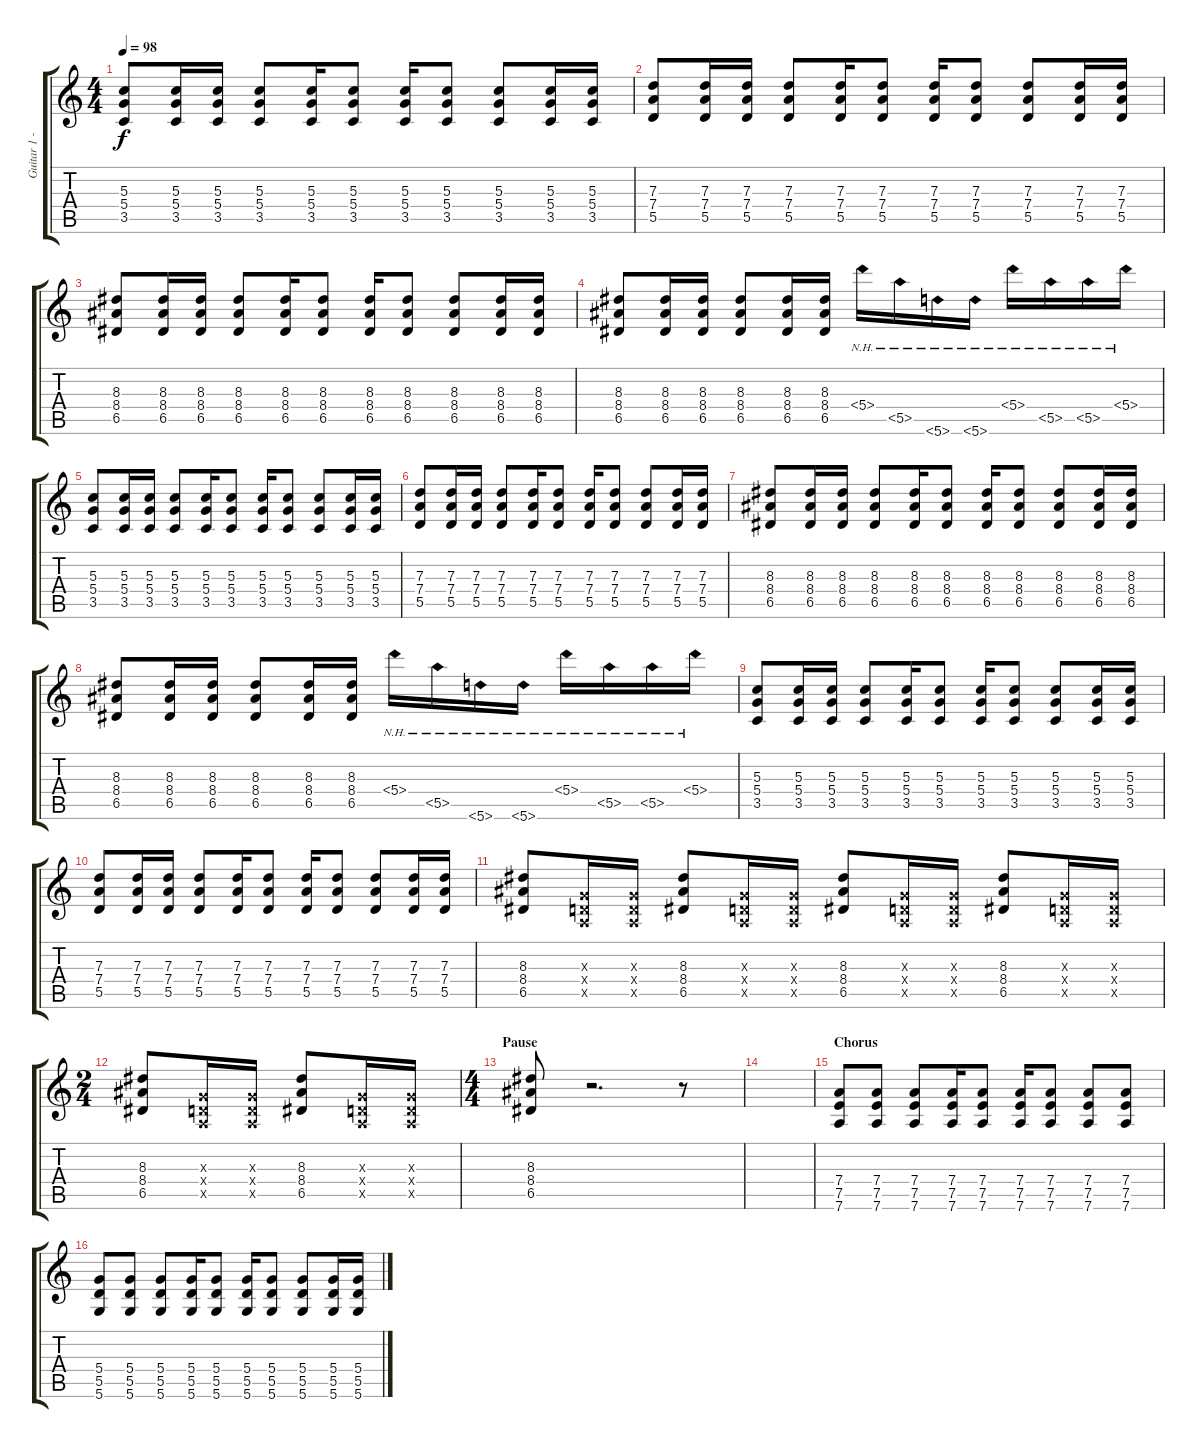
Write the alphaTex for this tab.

\track ("Guitar 1 - Dave" "Guitar 1 -") {instrument distortionguitar}
\staff {score tabs}
\tuning (E4 B3 G3 D3 A2 D2) {hide}
\ts (4 4)
\tempo 98
\clef g2
\ks c
(5.3 5.4 3.5).8{dy f} (5.3 5.4 3.5).16 (5.3 5.4 3.5).16 (5.3 5.4 3.5).8 (5.3 5.4 3.5).16 (5.3 5.4 3.5).8 (5.3 5.4 3.5).16 (5.3 5.4 3.5).8 (5.3 5.4 3.5).8 (5.3 5.4 3.5).16 (5.3 5.4 3.5).16 |
(7.3 7.4 5.5).8 (7.3 7.4 5.5).16 (7.3 7.4 5.5).16 (7.3 7.4 5.5).8 (7.3 7.4 5.5).16 (7.3 7.4 5.5).8 (7.3 7.4 5.5).16 (7.3 7.4 5.5).8 (7.3 7.4 5.5).8 (7.3 7.4 5.5).16 (7.3 7.4 5.5).16 |
(8.3 8.4 6.5).8 (8.3 8.4 6.5).16 (8.3 8.4 6.5).16 (8.3 8.4 6.5).8 (8.3 8.4 6.5).16 (8.3 8.4 6.5).8 (8.3 8.4 6.5).16 (8.3 8.4 6.5).8 (8.3 8.4 6.5).8 (8.3 8.4 6.5).16 (8.3 8.4 6.5).16 |
(8.3 8.4 6.5).8 (8.3 8.4 6.5).16 (8.3 8.4 6.5).16 (8.3 8.4 6.5).8 (8.3 8.4 6.5).16 (8.3 8.4 6.5).16 5.4{nh}.16 5.5{nh}.16 5.6{nh}.16 5.6{nh}.16 5.4{nh}.16 5.5{nh}.16 5.5{nh}.16 5.4{nh}.16 |
(5.3 5.4 3.5).8 (5.3 5.4 3.5).16 (5.3 5.4 3.5).16 (5.3 5.4 3.5).8 (5.3 5.4 3.5).16 (5.3 5.4 3.5).8 (5.3 5.4 3.5).16 (5.3 5.4 3.5).8 (5.3 5.4 3.5).8 (5.3 5.4 3.5).16 (5.3 5.4 3.5).16 |
(7.3 7.4 5.5).8 (7.3 7.4 5.5).16 (7.3 7.4 5.5).16 (7.3 7.4 5.5).8 (7.3 7.4 5.5).16 (7.3 7.4 5.5).8 (7.3 7.4 5.5).16 (7.3 7.4 5.5).8 (7.3 7.4 5.5).8 (7.3 7.4 5.5).16 (7.3 7.4 5.5).16 |
(8.3 8.4 6.5).8 (8.3 8.4 6.5).16 (8.3 8.4 6.5).16 (8.3 8.4 6.5).8 (8.3 8.4 6.5).16 (8.3 8.4 6.5).8 (8.3 8.4 6.5).16 (8.3 8.4 6.5).8 (8.3 8.4 6.5).8 (8.3 8.4 6.5).16 (8.3 8.4 6.5).16 |
(8.3 8.4 6.5).8 (8.3 8.4 6.5).16 (8.3 8.4 6.5).16 (8.3 8.4 6.5).8 (8.3 8.4 6.5).16 (8.3 8.4 6.5).16 5.4{nh}.16 5.5{nh}.16 5.6{nh}.16 5.6{nh}.16 5.4{nh}.16 5.5{nh}.16 5.5{nh}.16 5.4{nh}.16 |
(5.3 5.4 3.5).8 (5.3 5.4 3.5).16 (5.3 5.4 3.5).16 (5.3 5.4 3.5).8 (5.3 5.4 3.5).16 (5.3 5.4 3.5).8 (5.3 5.4 3.5).16 (5.3 5.4 3.5).8 (5.3 5.4 3.5).8 (5.3 5.4 3.5).16 (5.3 5.4 3.5).16 |
(7.3 7.4 5.5).8 (7.3 7.4 5.5).16 (7.3 7.4 5.5).16 (7.3 7.4 5.5).8 (7.3 7.4 5.5).16 (7.3 7.4 5.5).8 (7.3 7.4 5.5).16 (7.3 7.4 5.5).8 (7.3 7.4 5.5).8 (7.3 7.4 5.5).16 (7.3 7.4 5.5).16 |
(8.3 8.4 6.5).8 (0.3{x} 0.4{x} 0.5{x}).16 (0.3{x} 0.4{x} 0.5{x}).16 (8.3 8.4 6.5).8 (0.3{x} 0.4{x} 0.5{x}).16 (0.3{x} 0.4{x} 0.5{x}).16 (8.3 8.4 6.5).8 (0.3{x} 0.4{x} 0.5{x}).16 (0.3{x} 0.4{x} 0.5{x}).16 (8.3 8.4 6.5).8 (0.3{x} 0.4{x} 0.5{x}).16 (0.3{x} 0.4{x} 0.5{x}).16 |
\ts (2 4)
(8.3 8.4 6.5).8 (0.3{x} 0.4{x} 0.5{x}).16 (0.3{x} 0.4{x} 0.5{x}).16 (8.3 8.4 6.5).8 (0.3{x} 0.4{x} 0.5{x}).16 (0.3{x} 0.4{x} 0.5{x}).16 |
\ts (4 4)
\section ("" "Pause")
(8.3 8.4 6.5).8 r.2{d} r.8 |
|
\section ("" "Chorus")
(7.4 7.5 7.6).8 (7.4 7.5 7.6).8 (7.4 7.5 7.6).8 (7.4 7.5 7.6).16 (7.4 7.5 7.6).8 (7.4 7.5 7.6).16 (7.4 7.5 7.6).8 (7.4 7.5 7.6).8 (7.4 7.5 7.6).8 |
(5.4 5.5 5.6).8 (5.4 5.5 5.6).8 (5.4 5.5 5.6).8 (5.4 5.5 5.6).16 (5.4 5.5 5.6).8 (5.4 5.5 5.6).16 (5.4 5.5 5.6).8 (5.4 5.5 5.6).8 (5.4 5.5 5.6).16 (5.4 5.5 5.6).16
